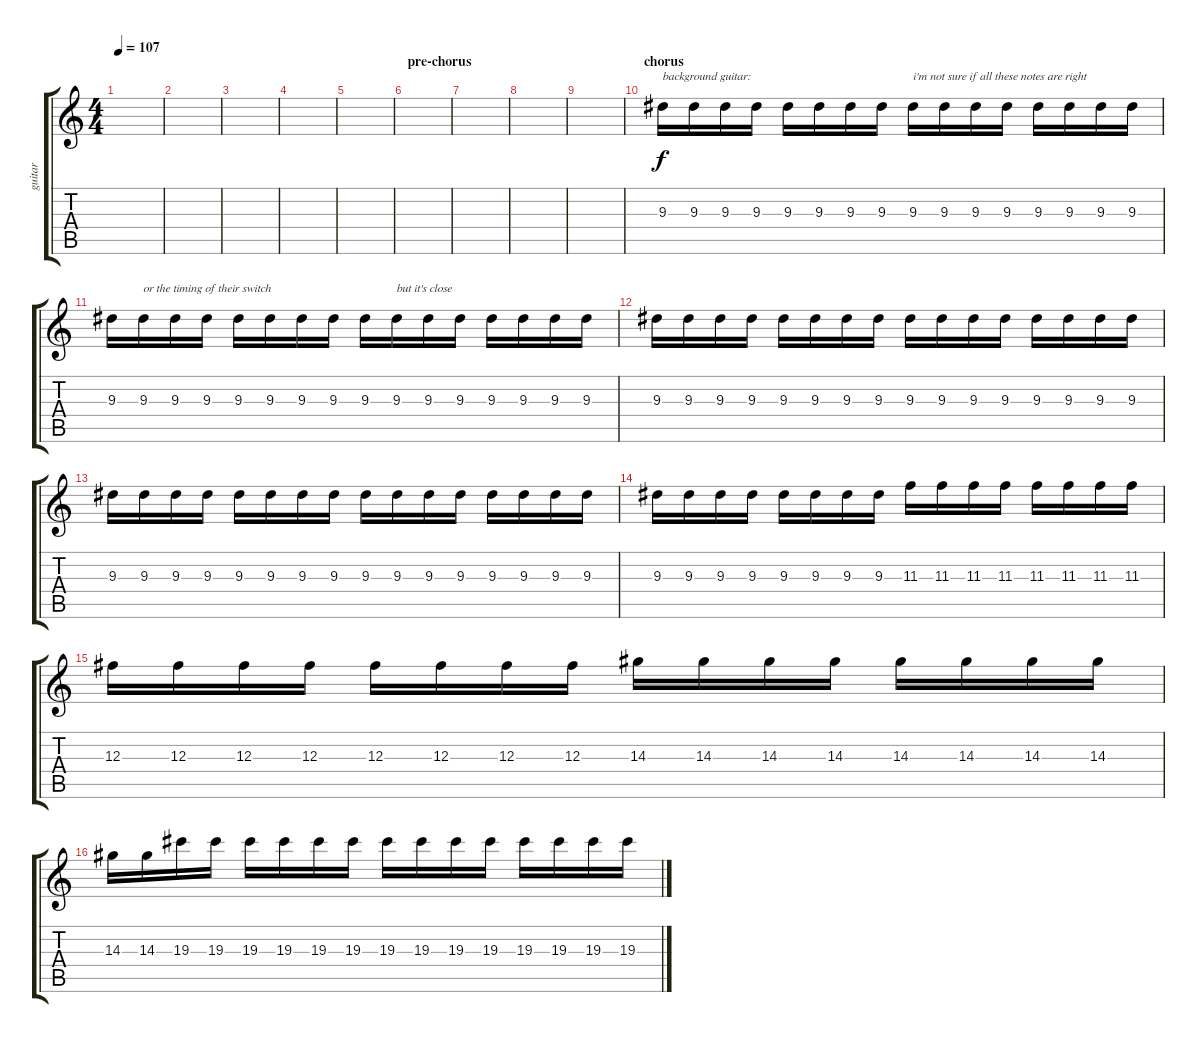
\track ("guitar" "guitar") {instrument distortionguitar}
\staff {score tabs}
\tuning (Eb4 Bb3 Gb3 Db3 Ab2 Db2) {hide}
\ts (4 4)
\tempo 107
\clef g2
\ks c
|
|
|
|
|
\section ("" "pre-chorus")
|
|
|
|
\section ("" "chorus")
9.3.16{txt "background guitar:"} 9.3.16 9.3.16 9.3.16 9.3.16 9.3.16 9.3.16 9.3.16 9.3.16{txt "i'm not sure if all these notes are right"} 9.3.16 9.3.16 9.3.16 9.3.16 9.3.16 9.3.16 9.3.16 |
9.3.16 9.3.16{txt "or the timing of their switch"} 9.3.16 9.3.16 9.3.16 9.3.16 9.3.16 9.3.16 9.3.16 9.3.16{txt "but it's close"} 9.3.16 9.3.16 9.3.16 9.3.16 9.3.16 9.3.16 |
9.3.16 9.3.16 9.3.16 9.3.16 9.3.16 9.3.16 9.3.16 9.3.16 9.3.16 9.3.16 9.3.16 9.3.16 9.3.16 9.3.16 9.3.16 9.3.16 |
9.3.16 9.3.16 9.3.16 9.3.16 9.3.16 9.3.16 9.3.16 9.3.16 9.3.16 9.3.16 9.3.16 9.3.16 9.3.16 9.3.16 9.3.16 9.3.16 |
9.3.16 9.3.16 9.3.16 9.3.16 9.3.16 9.3.16 9.3.16 9.3.16 11.3.16 11.3.16 11.3.16 11.3.16 11.3.16 11.3.16 11.3.16 11.3.16 |
12.3.16 12.3.16 12.3.16 12.3.16 12.3.16 12.3.16 12.3.16 12.3.16 14.3.16 14.3.16 14.3.16 14.3.16 14.3.16 14.3.16 14.3.16 14.3.16 |
14.3.16 14.3.16 19.3.16 19.3.16 19.3.16 19.3.16 19.3.16 19.3.16 19.3.16 19.3.16 19.3.16 19.3.16 19.3.16 19.3.16 19.3.16 19.3.16
